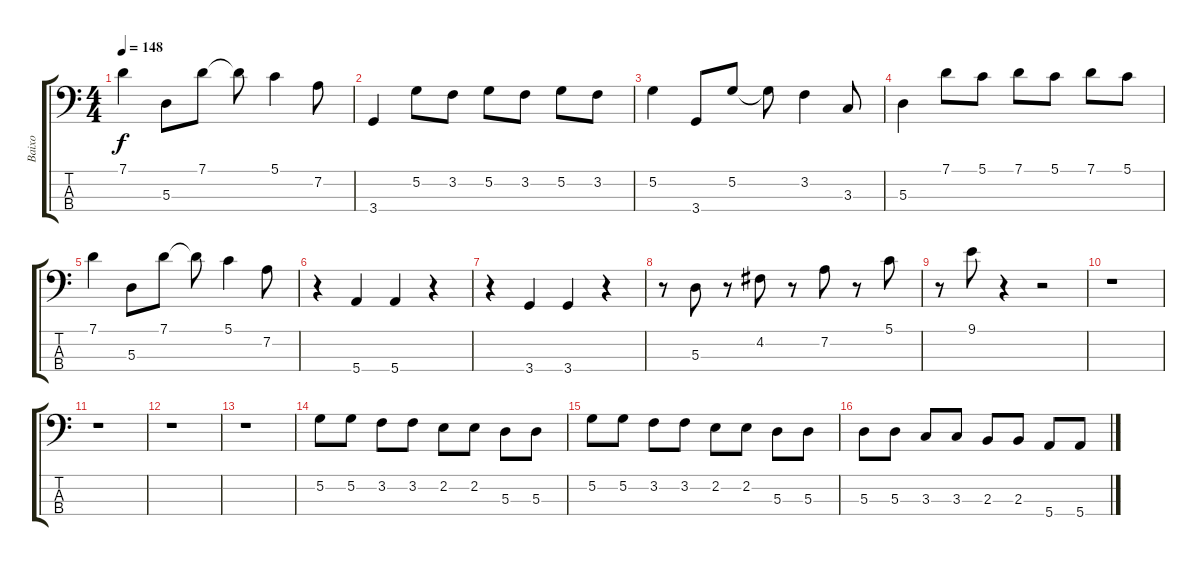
\track ("Baixo" "Baixo") {instrument electricbassfinger}
\staff {score tabs}
\tuning (G2 D2 A1 E1) {hide}
\ts (4 4)
\tempo 148
\clef f4
\ks c
7.1.4{dy f} 5.3.8 7.1.8 7.1{t}.8 5.1.4 7.2.8 |
3.4.4 5.2.8 3.2.8 5.2.8 3.2.8 5.2.8 3.2.8 |
5.2.4 3.4.8 5.2.8 5.2{t}.8 3.2.4 3.3.8 |
5.3.4 7.1.8 5.1.8 7.1.8 5.1.8 7.1.8 5.1.8 |
7.1.4 5.3.8 7.1.8 7.1{t}.8 5.1.4 7.2.8 |
r.4 5.4.4 5.4.4 r.4 |
r.4 3.4.4 3.4.4 r.4 |
r.8 5.3.8 r.8 4.2.8 r.8 7.2.8 r.8 5.1.8 |
r.8 9.1.8 r.4 r.2 |
r.1 |
r.1 |
r.1 |
r.1 |
5.2.8 5.2.8 3.2.8 3.2.8 2.2.8 2.2.8 5.3.8 5.3.8 |
5.2.8 5.2.8 3.2.8 3.2.8 2.2.8 2.2.8 5.3.8 5.3.8 |
5.3.8 5.3.8 3.3.8 3.3.8 2.3.8 2.3.8 5.4.8 5.4.8
